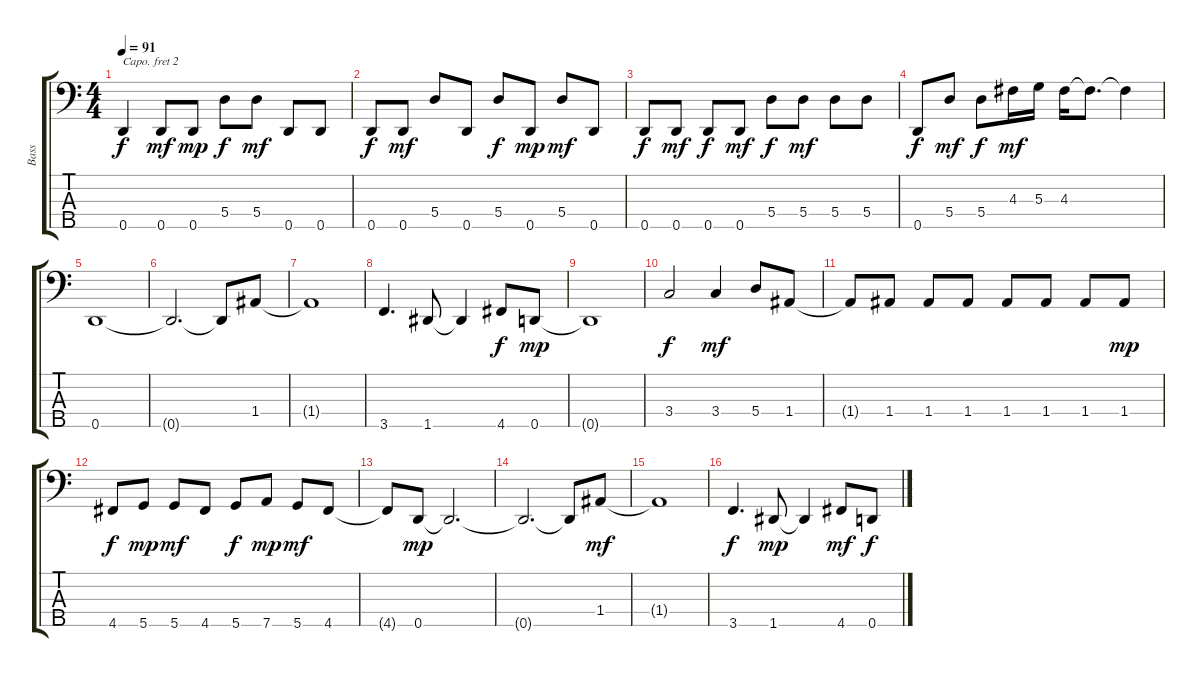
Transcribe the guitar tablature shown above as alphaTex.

\track ("Bass" "Bass") {instrument electricbassfinger}
\staff {score tabs}
\capo 2
\tuning (A2 F2 C2 G1 C1) {hide}
\ts (4 4)
\tempo 91
\clef f4
\ks c
0.5.4{dy f} 0.5.8{dy mf} 0.5.8{dy mp} 5.4.8{dy f} 5.4.8{dy mf} 0.5.8 0.5.8 |
0.5.8{dy f} 0.5.8{dy mf} 5.4.8 0.5.8 5.4.8{dy f} 0.5.8{dy mp} 5.4.8{dy mf} 0.5.8 |
0.5.8{dy f} 0.5.8{dy mf} 0.5.8{dy f} 0.5.8{dy mf} 5.4.8{dy f} 5.4.8{dy mf} 5.4.8 5.4.8 |
0.5.8{dy f} 5.4.8{dy mf} 5.4.8{dy f} 4.3.16{dy mf} 5.3.16 4.3.16 4.3{t}.8{d} 4.3{t}.4 |
0.5.1 |
0.5{t}.2{d} 0.5{t}.8 1.4.8 |
1.4{t}.1 |
3.5.4{d} 1.5.8 1.5{t}.4 4.5.8{dy f} 0.5.8{dy mp} |
0.5{t}.1 |
3.4.2{dy f} 3.4.4{dy mf} 5.4.8 1.4.8 |
1.4{t}.8 1.4.8 1.4.8 1.4.8 1.4.8 1.4.8 1.4.8 1.4.8{dy mp} |
4.5.8{dy f} 5.5.8{dy mp} 5.5.8{dy mf} 4.5.8 5.5.8{dy f} 7.5.8{dy mp} 5.5.8{dy mf} 4.5.8 |
4.5{t}.8 0.5.8{dy mp} 0.5{t}.2{d} |
0.5{t}.2{d} 0.5{t}.8 1.4.8{dy mf} |
1.4{t}.1 |
3.5.4{d dy f} 1.5.8{dy mp} 1.5{t}.4 4.5.8{dy mf} 0.5.8{dy f}
